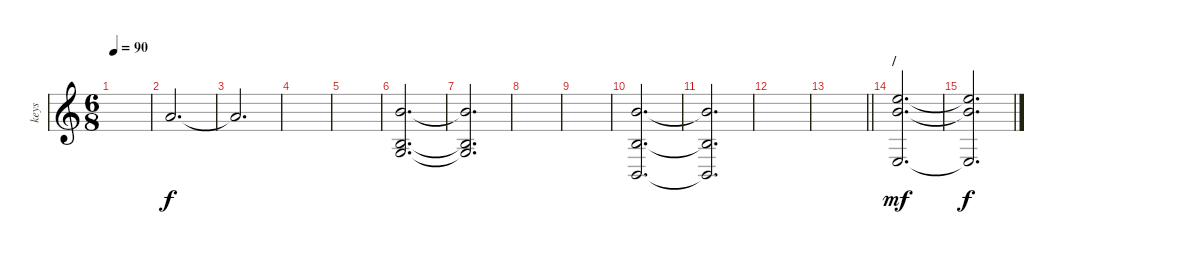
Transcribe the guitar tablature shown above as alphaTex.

\track ("keys" "keys") {instrument pad2warm}
\staff {score}
\tuning (E4 B3 G3 D3 A2 E2) {hide}
\ts (6 8)
\tempo 90
\clef g2
\ks c
|
5.1.2{d} |
5.1{t}.2{d} |
|
|
(7.1 0.2 0.3).2{d} |
(7.1{t} 0.2{t} 0.3{t}).2{d} |
|
|
(7.1 0.2 2.5).2{d} |
(7.1{t} 0.2{t} 2.5{t}).2{d} |
|
\barLineRight lightlight
|
\section ("" "/")
(12.1 12.2 2.4).2{d dy mf} |
(12.1{t} 12.2{t} 2.4{t}).2{d dy f volume 1}
